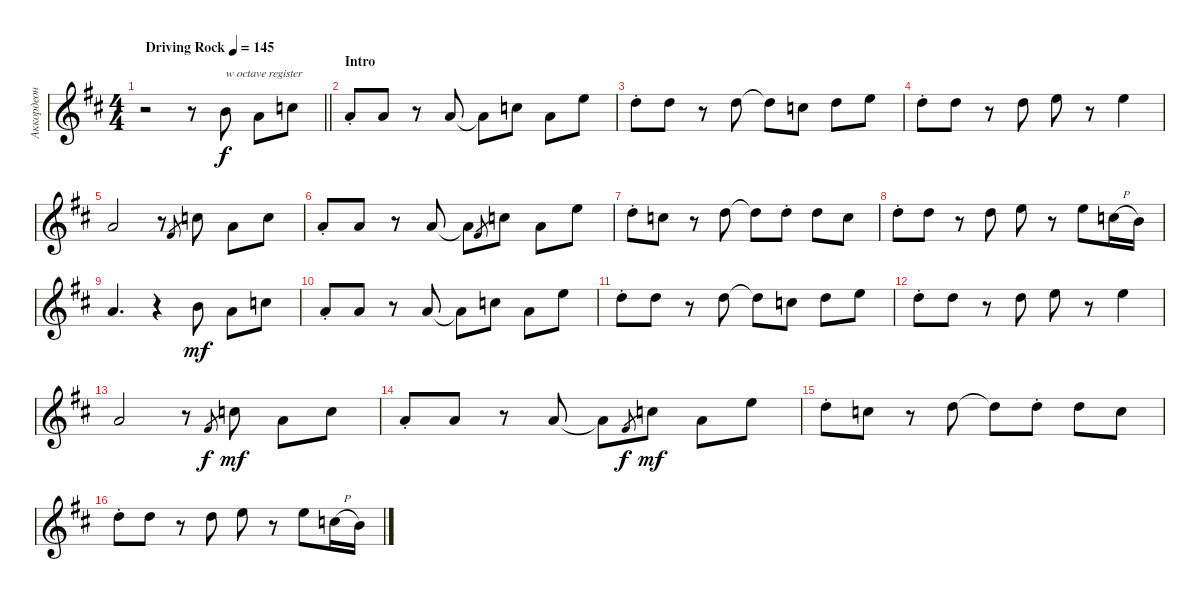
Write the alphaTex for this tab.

\track ("Аккордеон" "Аккордеон") {instrument accordion}
\staff {score}
\tuning (E4 B3 G3 D3 A2 E2) {hide}
\ts (4 4)
\tempo (145 "Driving Rock")
\clef g2
\barLineRight lightlight
\ks bminor
r.2{dy f instrument accordion} r.8 7.1.8{txt "w octave register"} 5.1.8 8.1.8 |
\section ("" "Intro")
5.1{st}.8 5.1.8 r.8 5.1.8 5.1{t}.8 8.1.8 5.1.8 12.1.8 |
10.1{st}.8 10.1.8 r.8 10.1.8 10.1{t}.8 8.1.8 10.1.8 12.1.8 |
10.1{st}.8 10.1.8 r.8 10.1.8 12.1.8 r.8 12.1.4 |
10.2.2 r.8 2.1.8{gr} 8.1.8 10.2.8 8.1.8 |
10.2{st}.8 10.2.8 r.8 10.2.8 10.2{t}.8 2.1.8{gr} 8.1.8 5.1.8 12.1.8 |
10.1{st}.8 8.1.8 r.8 10.1.8 10.1{t}.8 10.1{st}.8 10.1.8 8.1.8 |
10.1{st}.8 10.1.8 r.8 10.1.8 12.1.8 r.8 12.1.8 13.2{h}.16 12.2.16 |
10.2.4{d} r.4 12.2.8{dy mf} 10.2.8 8.1.8 |
10.2{st}.8 10.2.8 r.8 10.2.8 10.2{t}.8 8.1.8 5.1.8 12.1.8 |
10.1{st}.8 10.1.8 r.8 10.1.8 10.1{t}.8 8.1.8 10.1.8 12.1.8 |
10.1{st}.8 10.1.8 r.8 10.1.8 12.1.8 r.8 12.1.4 |
10.2.2 r.8 2.1.8{gr dy f} 8.1.8{dy mf} 10.2.8 8.1.8 |
10.2{st}.8 10.2.8 r.8 10.2.8 10.2{t}.8 2.1.8{gr dy f} 8.1.8{dy mf} 5.1.8 12.1.8 |
10.1{st}.8 8.1.8 r.8 10.1.8 10.1{t}.8 10.1{st}.8 10.1.8 8.1.8 |
10.1{st}.8 10.1.8 r.8 10.1.8 12.1.8 r.8 12.1.8 13.2{h}.16 12.2.16
